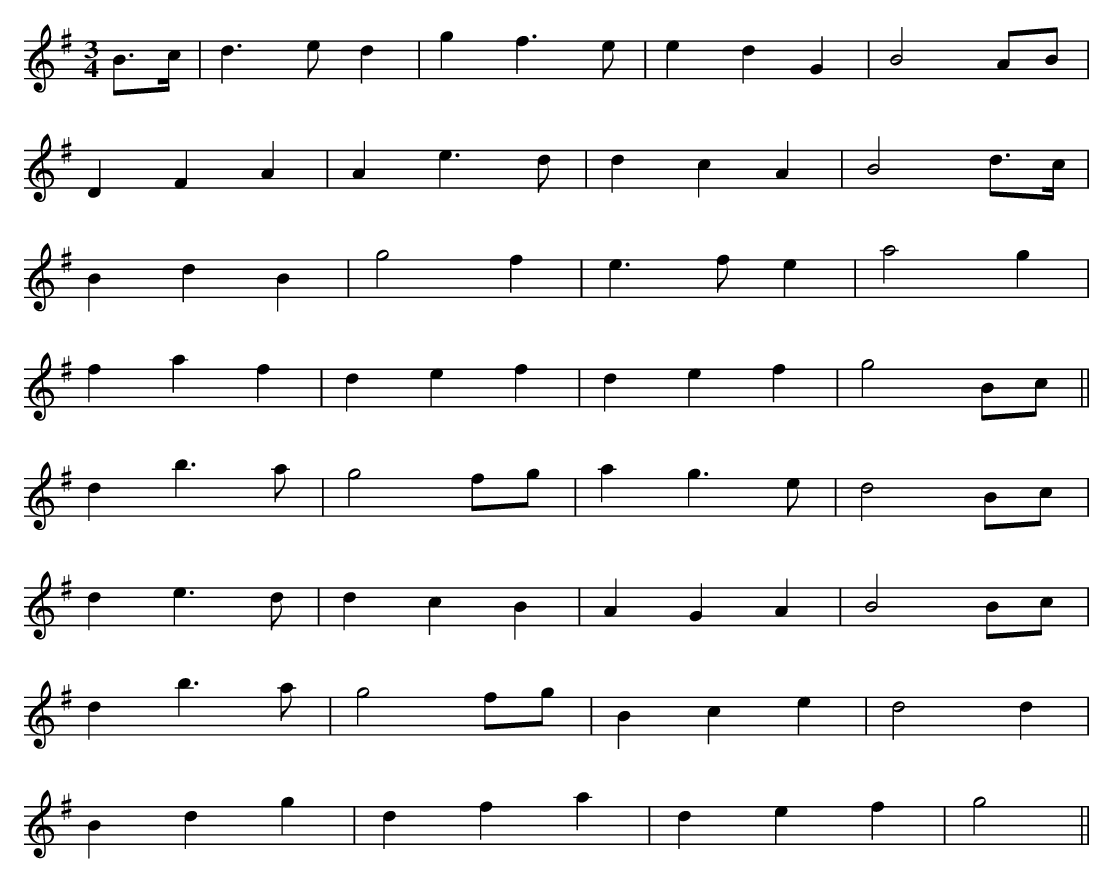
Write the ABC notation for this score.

X:1
M:3/4
K:G
B>c|d3 e d2|g2 f3 e|e2 d2 G2|B4 AB|
D2 F2 A2|A2 e3 d|d2 c2 A2|B4 d>c|
B2 d2 B2|g4 f2|e3 f e2|a4 g2|
f2 a2 f2|d2 e2 f2|d2 e2 f2|g4 Bc||
d2 b3 a|g4 fg|a2 g3 e|d4 Bc|
d2 e3 d|d2 c2 B2|A2 G2 A2|B4 Bc|
d2 b3 a|g4 fg|B2 c2 e2|d4 d2|
B2 d2 g2|d2 f2 a2|d2 e2 f2|g4||
